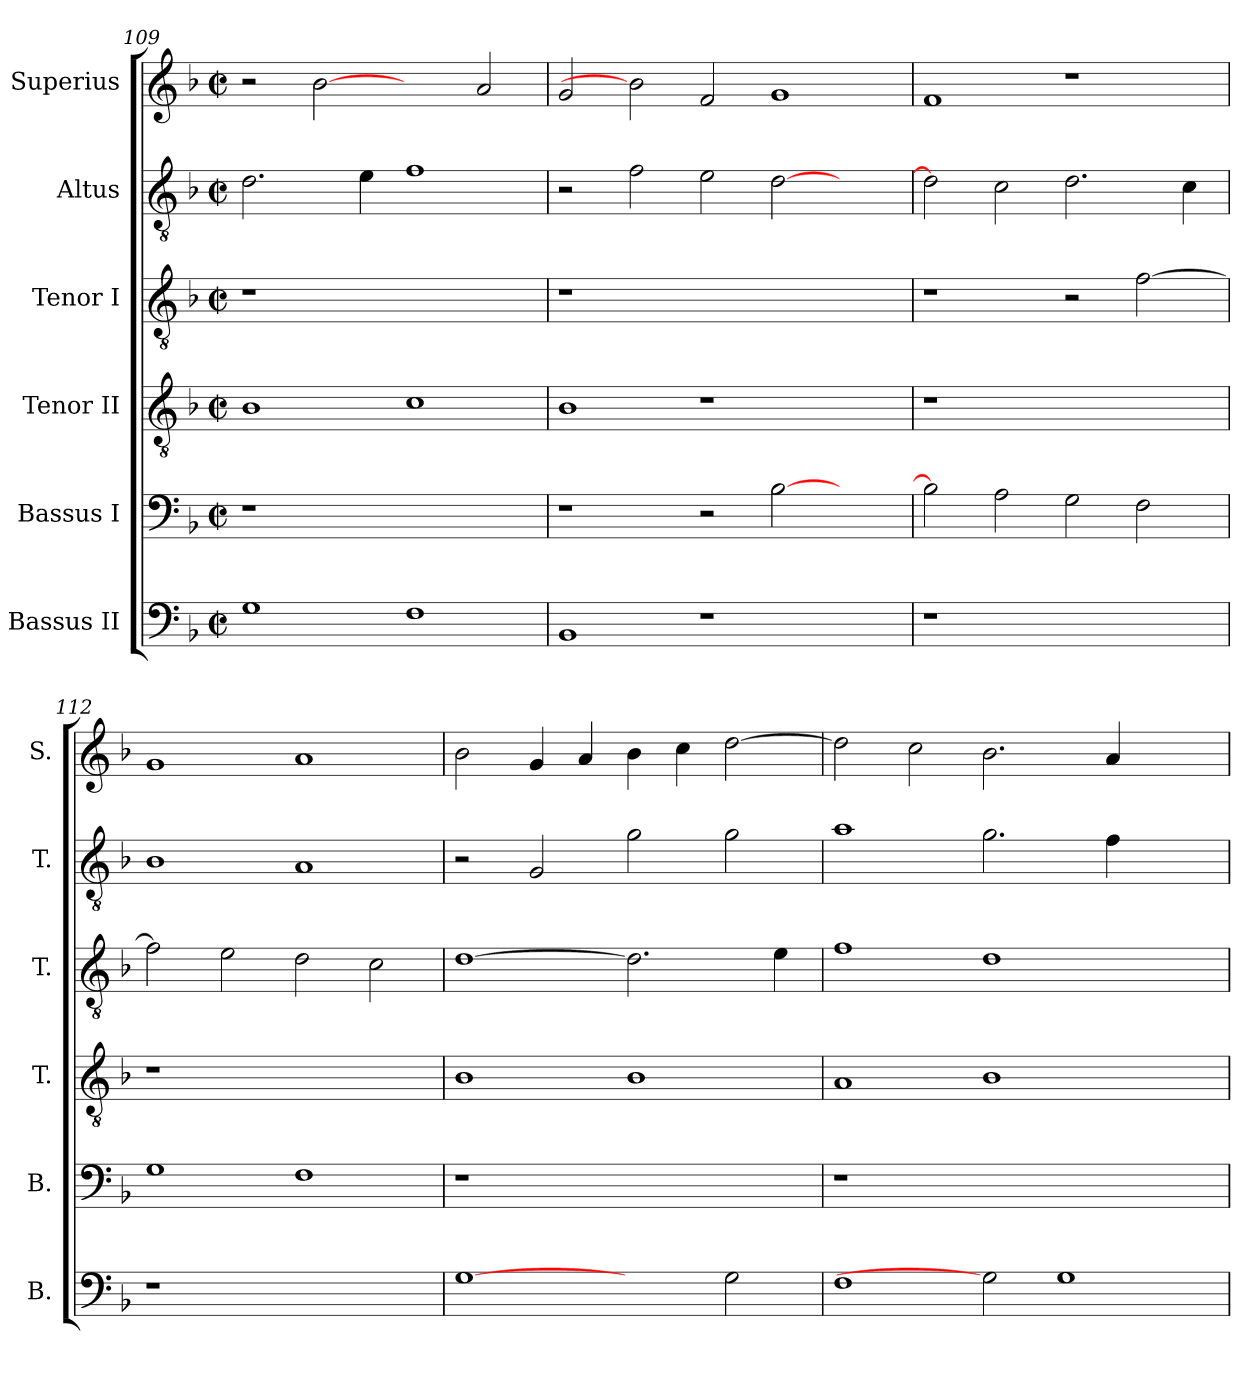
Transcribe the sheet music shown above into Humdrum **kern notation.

**kern	**kern	**kern	**kern	**kern	**kern
*part6	*part5	*part4	*part3	*part2	*part1
*staff6	*staff5	*staff4	*staff3	*staff2	*staff1
*I"Bassus II	*I"Bassus I	*I"Tenor II	*I"Tenor I	*I"Altus	*I"Superius
*I'B.	*I'B.	*I'T.	*I'T.	*I'T.	*I'S.
*clefF4	*clefF4	*clefGv2	*clefGv2	*clefGv2	*clefG2
*	*	*ITrd7c12	*ITrd7c12	*ITrd7c12	*
*k[b-]	*k[b-]	*k[b-]	*k[b-]	*k[b-]	*k[b-]
*F:	*F:	*F:	*F:	*F:	*F:
*M2/2	*M2/2	*M2/2	*M2/2	*M2/2	*M2/2
*met(c|)	*met(c|)	*met(c|)	*met(c|)	*met(c|)	*met(c|)
=109	=109	=109	=109	=109	=109
!	!LO:N:vis=1	!	!LO:N:vis=1	!	!
1Gi	1r	1BB-i	1r	2.Di\	2r
.	.	.	.	.	[2b-i
.	.	.	.	4Ei\	.
1Fi	1ryy	1Ci	1ryy	1Fi	2ryy
.	.	.	.	.	2ai/
=110	=110	=110	=110	=110	=110
!	!	!	!LO:N:vis=1	!	!
1BB-i	1r	1BB-i	1r	2r	2gi/
.	.	.	.	2Fi\	2b-i]
1r	2r	1r	1.ryy	2Ei\	2fi/
.	[>2B-i\	.	.	[>2Di\	1gi
2ryy	2ryy	2ryy	.	2ryy	.
!!LO:LB:g=z
=111	=111	=111	=111	=111	=111
!LO:N:vis=1	!	!LO:N:vis=1	!	!	!
1r	2B-i\]	1r	1r	2Di\]	1fi
.	2Ai\	.	.	2Ci\	.
1ryy	2Gi\	1ryy	2r	2.Di\	1r
.	2Fi\	.	[>2Fi\	.	.
.	.	.	.	4Ci\	.
=112	=112	=112	=112	=112	=112
!LO:N:vis=1	!	!LO:N:vis=1	!	!	!
1r	1Gi	1r	2Fi\]	1BB-i	1gi
.	.	.	2Ei\	.	.
1ryy	1Fi	1ryy	2Di\	1AAi	1ai
.	.	.	2Ci\	.	.
=113	=113	=113	=113	=113	=113
!	!LO:N:vis=1	!	!	!	!
[1Gi	1r	1BB-i	[>1Di	2r	2b-i\
.	.	.	.	2GGi/	4gi/
.	.	.	.	.	4ai/
2ryy	1ryy	1BB-i	2.Di\]	2Gi\	4b-i\
.	.	.	.	.	4cci\
2Gi\	.	.	.	2Gi\	[>2ddi\
.	.	.	4Ei\	.	.
=114	=114	=114	=114	=114	=114
!	!LO:N:vis=1	!	!	!	!
1Fi	1r	1AAi	1Fi	1Ai	2ddi\]
.	.	.	.	.	2cci\
2Gi]	1.ryy	1BB-i	1Di	2.Gi\	2.b-i\
1Gi	.	.	.	.	.
.	.	.	.	4Fi\	4ai/
.	.	2ryy	2ryy	2ryy	2ryy
=	=	=	=	=	=
*-	*-	*-	*-	*-	*-
